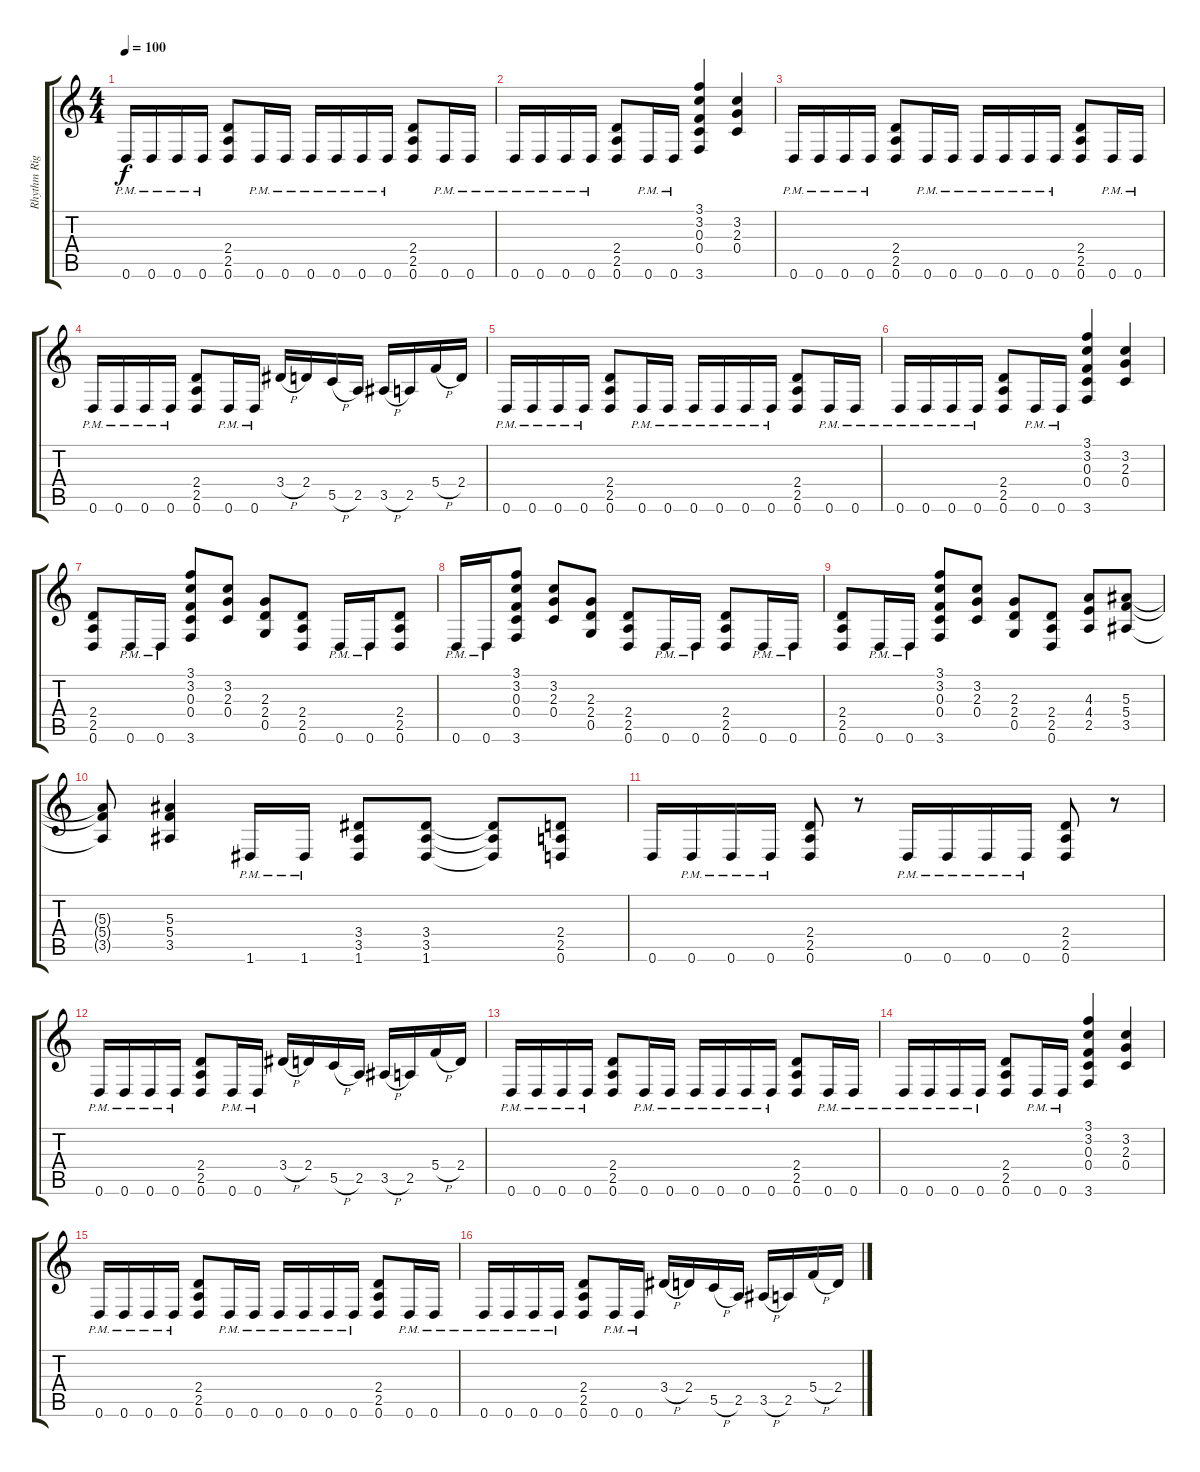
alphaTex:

\track ("Rhythm Right" "Rhythm Rig") {instrument overdrivenguitar}
\staff {score tabs}
\tuning (D4 A3 F3 C3 G2 D2) {hide}
\ts (4 4)
\tempo 100
\clef g2
\ks c
0.6{pm}.16{dy f} 0.6{pm}.16 0.6{pm}.16 0.6{pm}.16 (2.4 2.5 0.6).8 0.6{pm}.16 0.6{pm}.16 0.6{pm}.16 0.6{pm}.16 0.6{pm}.16 0.6{pm}.16 (2.4 2.5 0.6).8 0.6{pm}.16 0.6{pm}.16 |
0.6{pm}.16 0.6{pm}.16 0.6{pm}.16 0.6{pm}.16 (2.4 2.5 0.6).8 0.6{pm}.16 0.6{pm}.16 (3.1 3.2 0.3 0.4 3.6).4 (3.2 2.3 0.4).4 |
0.6{pm}.16 0.6{pm}.16 0.6{pm}.16 0.6{pm}.16 (2.4 2.5 0.6).8 0.6{pm}.16 0.6{pm}.16 0.6{pm}.16 0.6{pm}.16 0.6{pm}.16 0.6{pm}.16 (2.4 2.5 0.6).8 0.6{pm}.16 0.6{pm}.16 |
0.6{pm}.16 0.6{pm}.16 0.6{pm}.16 0.6{pm}.16 (2.4 2.5 0.6).8 0.6{pm}.16 0.6{pm}.16 3.4{h}.16 2.4.16 5.5{h}.16 2.5.16 3.5{h}.16 2.5.16 5.4{h}.16 2.4.16 |
0.6{pm}.16 0.6{pm}.16 0.6{pm}.16 0.6{pm}.16 (2.4 2.5 0.6).8 0.6{pm}.16 0.6{pm}.16 0.6{pm}.16 0.6{pm}.16 0.6{pm}.16 0.6{pm}.16 (2.4 2.5 0.6).8 0.6{pm}.16 0.6{pm}.16 |
0.6{pm}.16 0.6{pm}.16 0.6{pm}.16 0.6{pm}.16 (2.4 2.5 0.6).8 0.6{pm}.16 0.6{pm}.16 (3.1 3.2 0.3 0.4 3.6).4 (3.2 2.3 0.4).4 |
(2.4 2.5 0.6).8 0.6{pm}.16 0.6{pm}.16 (3.1 3.2 0.3 0.4 3.6).8 (3.2 2.3 0.4).8 (2.3 2.4 0.5).8 (2.4 2.5 0.6).8 0.6{pm}.16 0.6{pm}.16 (2.4 2.5 0.6).8 |
0.6{pm}.16 0.6{pm}.16 (3.1 3.2 0.3 0.4 3.6).8 (3.2 2.3 0.4).8 (2.3 2.4 0.5).8 (2.4 2.5 0.6).8 0.6{pm}.16 0.6{pm}.16 (2.4 2.5 0.6).8 0.6{pm}.16 0.6{pm}.16 |
(2.4 2.5 0.6).8 0.6{pm}.16 0.6{pm}.16 (3.1 3.2 0.3 0.4 3.6).8 (3.2 2.3 0.4).8 (2.3 2.4 0.5).8 (2.4 2.5 0.6).8 (4.3 4.4 2.5).8 (5.3 5.4 3.5).8 |
(5.3{t} 5.4{t} 3.5{t}).8 (5.3 5.4 3.5).4 1.6{pm}.16 1.6{pm}.16 (3.4 3.5 1.6).8 (3.4 3.5 1.6).8 (3.4{t} 3.5{t} 1.6{t}).8 (2.4 2.5 0.6).8 |
0.6.16 0.6{pm}.16 0.6{pm}.16 0.6{pm}.16 (2.4 2.5 0.6).8 r.8 0.6{pm}.16 0.6{pm}.16 0.6{pm}.16 0.6{pm}.16 (2.4 2.5 0.6).8 r.8 |
0.6{pm}.16 0.6{pm}.16 0.6{pm}.16 0.6{pm}.16 (2.4 2.5 0.6).8 0.6{pm}.16 0.6{pm}.16 3.4{h}.16 2.4.16 5.5{h}.16 2.5.16 3.5{h}.16 2.5.16 5.4{h}.16 2.4.16 |
0.6{pm}.16 0.6{pm}.16 0.6{pm}.16 0.6{pm}.16 (2.4 2.5 0.6).8 0.6{pm}.16 0.6{pm}.16 0.6{pm}.16 0.6{pm}.16 0.6{pm}.16 0.6{pm}.16 (2.4 2.5 0.6).8 0.6{pm}.16 0.6{pm}.16 |
0.6{pm}.16 0.6{pm}.16 0.6{pm}.16 0.6{pm}.16 (2.4 2.5 0.6).8 0.6{pm}.16 0.6{pm}.16 (3.1 3.2 0.3 0.4 3.6).4 (3.2 2.3 0.4).4 |
0.6{pm}.16 0.6{pm}.16 0.6{pm}.16 0.6{pm}.16 (2.4 2.5 0.6).8 0.6{pm}.16 0.6{pm}.16 0.6{pm}.16 0.6{pm}.16 0.6{pm}.16 0.6{pm}.16 (2.4 2.5 0.6).8 0.6{pm}.16 0.6{pm}.16 |
0.6{pm}.16 0.6{pm}.16 0.6{pm}.16 0.6{pm}.16 (2.4 2.5 0.6).8 0.6{pm}.16 0.6{pm}.16 3.4{h}.16 2.4.16 5.5{h}.16 2.5.16 3.5{h}.16 2.5.16 5.4{h}.16 2.4.16
